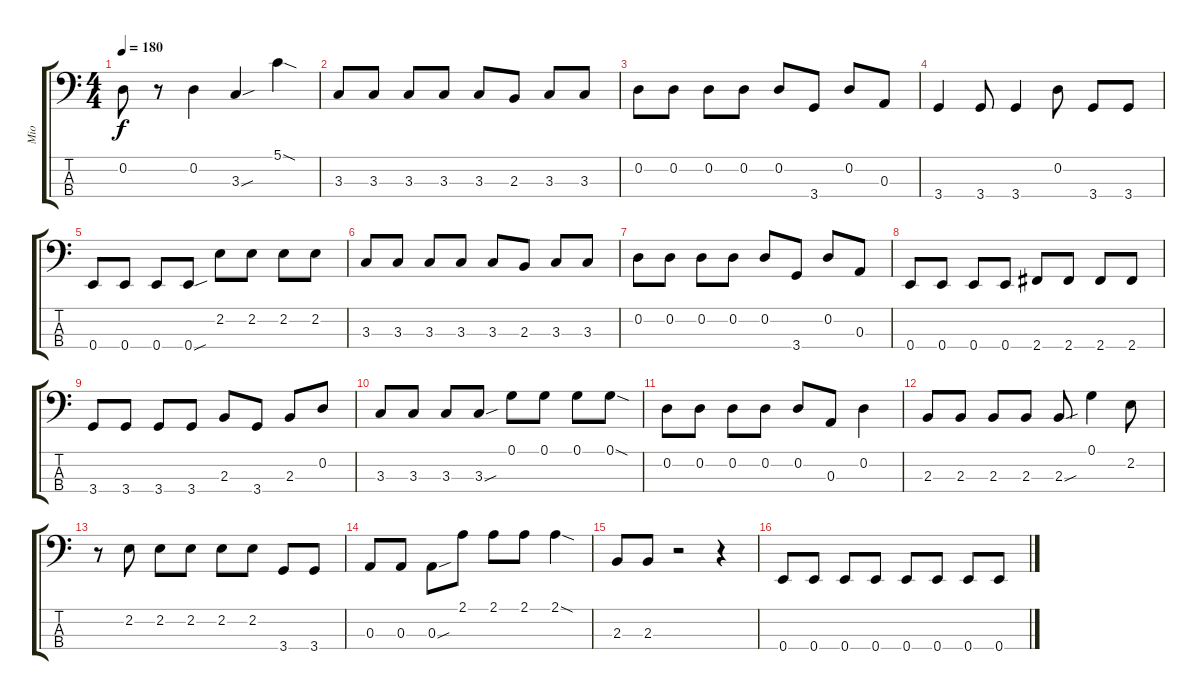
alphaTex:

\track ("Mio" "Mio") {instrument electricbassfinger}
\staff {score tabs}
\tuning (G2 D2 A1 E1) {hide}
\ts (4 4)
\tempo 180
\clef f4
\ks c
0.2.8{dy f} r.8 0.2.4 3.3{sou}.4 5.1{sod}.4 |
3.3.8 3.3.8 3.3.8 3.3.8 3.3.8 2.3.8 3.3.8 3.3.8 |
0.2.8 0.2.8 0.2.8 0.2.8 0.2.8 3.4.8 0.2.8 0.3.8 |
3.4.4 3.4.8 3.4.4 0.2.8 3.4.8 3.4.8 |
0.4.8 0.4.8 0.4.8 0.4{sou}.8 2.2.8 2.2.8 2.2.8 2.2.8 |
3.3.8 3.3.8 3.3.8 3.3.8 3.3.8 2.3.8 3.3.8 3.3.8 |
0.2.8 0.2.8 0.2.8 0.2.8 0.2.8 3.4.8 0.2.8 0.3.8 |
0.4.8 0.4.8 0.4.8 0.4.8 2.4.8 2.4.8 2.4.8 2.4.8 |
3.4.8 3.4.8 3.4.8 3.4.8 2.3.8 3.4.8 2.3.8 0.2.8 |
3.3.8 3.3.8 3.3.8 3.3{sou}.8 0.1.8 0.1.8 0.1.8 0.1{sod}.8 |
0.2.8 0.2.8 0.2.8 0.2.8 0.2.8 0.3.8 0.2.4 |
2.3.8 2.3.8 2.3.8 2.3.8 2.3{sou}.8 0.1.4 2.2.8 |
r.8 2.2.8 2.2.8 2.2.8 2.2.8 2.2.8 3.4.8 3.4.8 |
0.3.8 0.3.8 0.3{sou}.8 2.1.8 2.1.8 2.1.8 2.1{sod}.4 |
2.3.8 2.3.8 r.2 r.4 |
0.4.8 0.4.8 0.4.8 0.4.8 0.4.8 0.4.8 0.4.8 0.4.8
